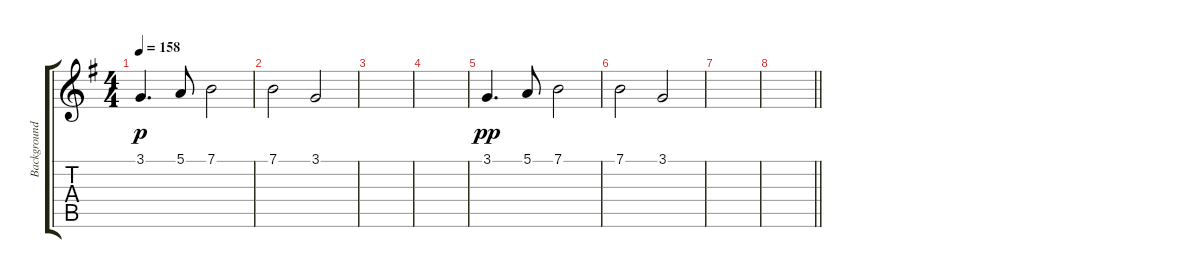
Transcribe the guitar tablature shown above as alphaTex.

\track ("Background Vocal 1" "Background") {instrument stringensemble1}
\staff {score tabs}
\tuning (E4 B3 G3 D3 A2 E2) {hide}
\ts (4 4)
\tempo 158
\clef g2
\ks g
3.1.4{d dy p} 5.1.8 7.1.2 |
7.1.2 3.1.2 |
|
|
3.1.4{d dy pp} 5.1.8 7.1.2 |
7.1.2 3.1.2 |
|
\barLineRight lightlight
